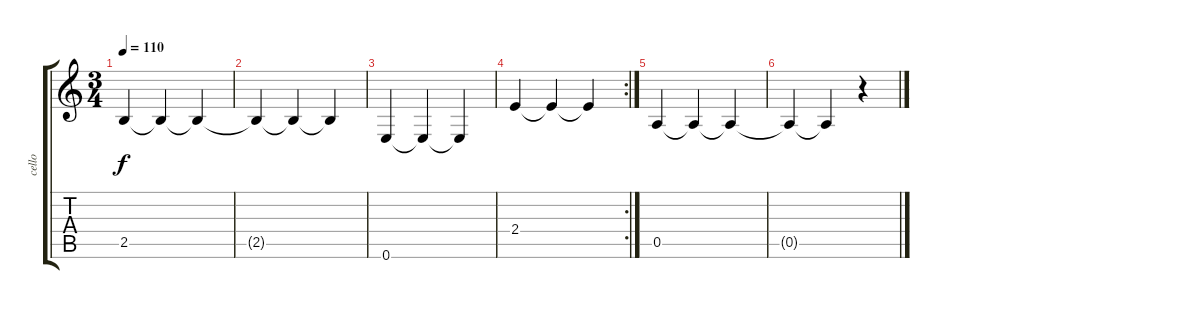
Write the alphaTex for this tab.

\track ("cello" "cello") {instrument contrabass}
\staff {score tabs}
\tuning (E4 B3 G3 D3 A2 E2) {hide}
\ts (3 4)
\tempo 110
\clef g2
\ks c
2.5.4{dy f} 2.5{t}.4 2.5{t}.4 |
2.5{t}.4 2.5{t}.4 2.5{t}.4 |
0.6.4 0.6{t}.4 0.6{t}.4 |
\rc 2
2.4.4 2.4{t}.4 2.4{t}.4 |
0.5.4 0.5{t}.4 0.5{t}.4 |
0.5{t}.4 0.5{t}.4 r.4
